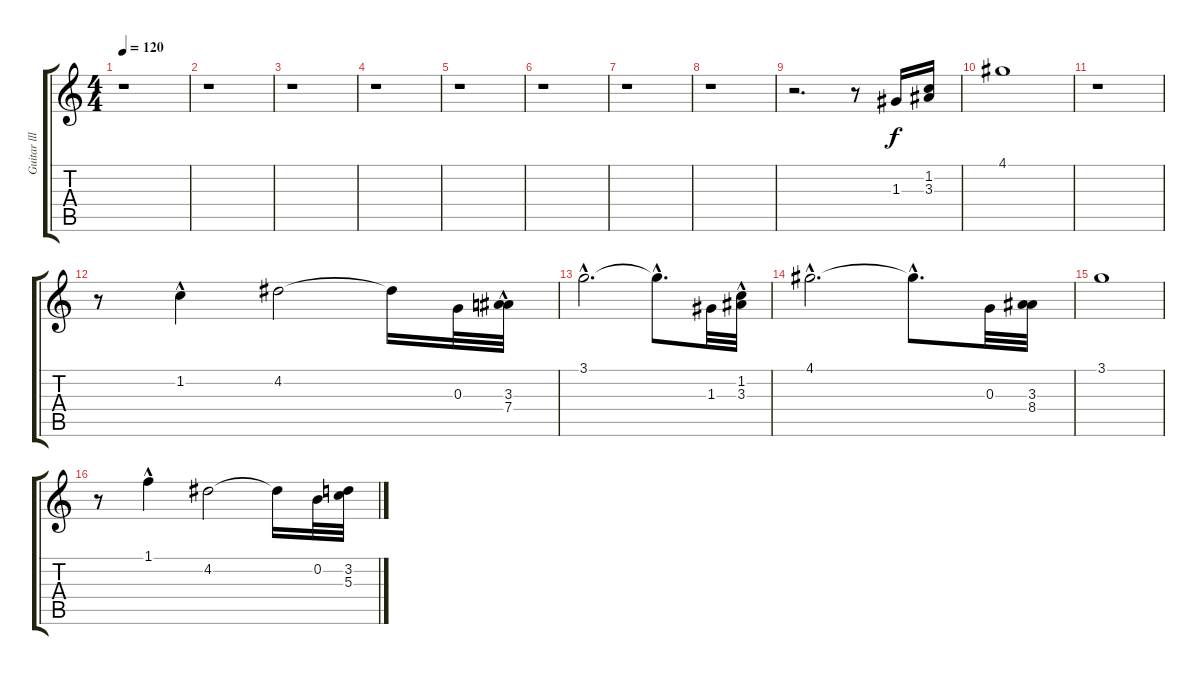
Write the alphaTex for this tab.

\track ("Guitar lll" "Guitar lll") {instrument electricguitarclean}
\staff {score tabs}
\tuning (E4 B3 G3 D3 A2 E2) {hide}
\ts (4 4)
\tempo 120
\clef g2
\ks c
r.1{dy f} |
r.1 |
r.1 |
r.1 |
r.1 |
r.1 |
r.1 |
r.1 |
r.2{d} r.8 1.3.16 (1.2 3.3).16 |
4.1.1 |
r.1 |
r.8 1.2{hac}.4 4.2.2 4.2{t}.16 0.3.32 (3.3{hac} 7.4{hac}).32 |
3.1{hac}.2{d} 3.1{hac t}.8{d} 1.3.32 (1.2{hac} 3.3{hac}).32 |
4.1{hac}.2{d} 4.1{hac t}.8{d} 0.3.32 (3.3 8.4).32 |
3.1.1 |
r.8 1.1{hac}.4 4.2.2 4.2{t}.16 0.2.32 (3.2 5.3).32
